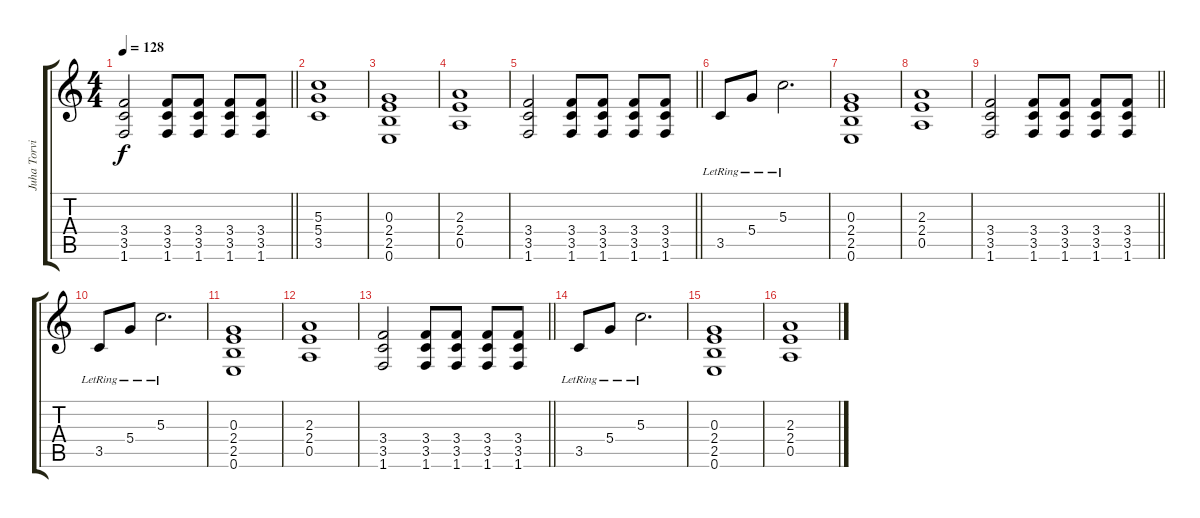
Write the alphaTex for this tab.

\track ("Juha Torvinen" "Juha Torvi") {instrument overdrivenguitar}
\staff {score tabs}
\tuning (E4 B3 G3 D3 A2 E2) {hide}
\ts (4 4)
\tempo 128
\clef g2
\barLineRight lightlight
\ks c
(3.4 3.5 1.6).2{dy f} (3.4 3.5 1.6).8 (3.4 3.5 1.6).8 (3.4 3.5 1.6).8 (3.4 3.5 1.6).8 |
(5.3 5.4 3.5).1 |
(0.3 2.4 2.5 0.6).1 |
(2.3 2.4 0.5).1 |
\barLineRight lightlight
(3.4 3.5 1.6).2 (3.4 3.5 1.6).8 (3.4 3.5 1.6).8 (3.4 3.5 1.6).8 (3.4 3.5 1.6).8 |
3.5{lr}.8 5.4{lr}.8 5.3{lr}.2{d} |
(0.3 2.4 2.5 0.6).1 |
(2.3 2.4 0.5).1 |
\barLineRight lightlight
(3.4 3.5 1.6).2 (3.4 3.5 1.6).8 (3.4 3.5 1.6).8 (3.4 3.5 1.6).8 (3.4 3.5 1.6).8 |
3.5{lr}.8 5.4{lr}.8 5.3{lr}.2{d} |
(0.3 2.4 2.5 0.6).1 |
(2.3 2.4 0.5).1 |
\barLineRight lightlight
(3.4 3.5 1.6).2 (3.4 3.5 1.6).8 (3.4 3.5 1.6).8 (3.4 3.5 1.6).8 (3.4 3.5 1.6).8 |
3.5{lr}.8 5.4{lr}.8 5.3{lr}.2{d} |
(0.3 2.4 2.5 0.6).1 |
(2.3 2.4 0.5).1
